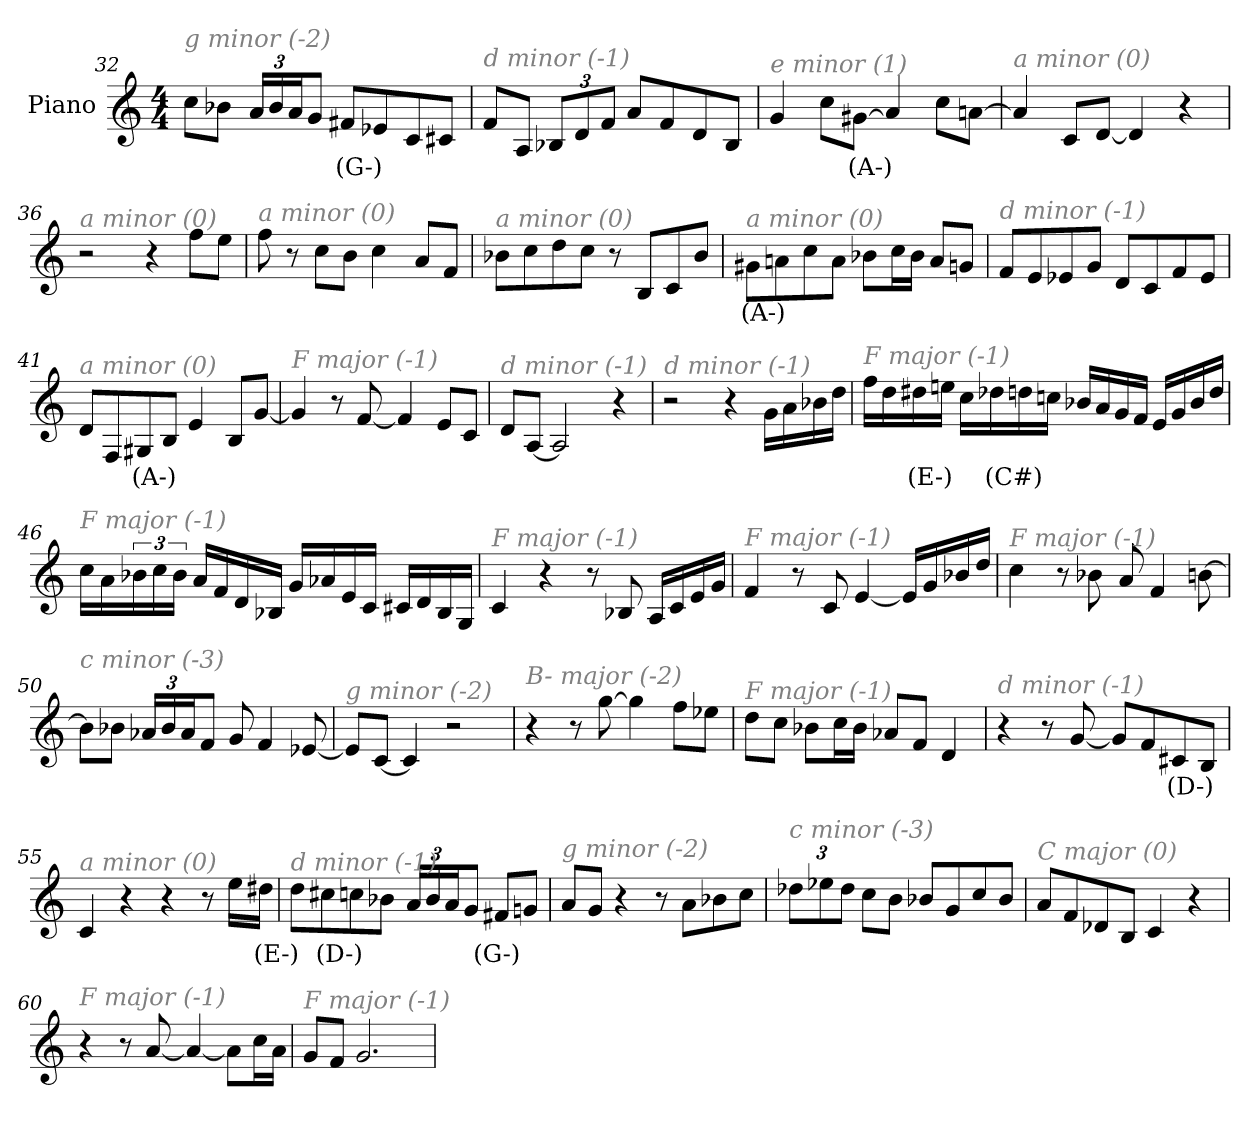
**kern	**text
*part1	*part1
*staff1	*staff1
*I"Piano	*
*I'Pno	*
*clefG2	*
*k[]	*
*M4/4	*
=32	=32
!LO:TX:i:color=#808080:t=g minor (-2)	!
8cc\L	.
8b-X\J	.
*Xbrackettup	*
24a/LL	.
24b-/	.
24a/J	.
8g/J	.
8f#Xi/L	(G-)
8e-X/	.
8c/	.
8c#X/J	.
!!LO:LB:g=z
=33	=33
!LO:TX:i:color=#808080:t=d minor (-1)	!
8f/L	.
8A/J	.
12B-X/L	.
12d/	.
12f/J	.
8a/L	.
8f/	.
8d/	.
8B-/J	.
=34	=34
!LO:TX:i:color=#808080:t=e minor (1)	!
4g/	.
8cc\L	.
[8g#Xi\J	(A-)
4a-/]	.
8cc\L	.
[8an\J	.
=35	=35
!LO:TX:i:color=#808080:t=a minor (0)	!
4a/]	.
8c/L	.
[8d/J	.
4d/]	.
4r	.
=36	=36
!LO:TX:i:color=#808080:t=a minor (0)	!
2r	.
4r	.
8ff\L	.
8ee\J	.
=37	=37
!LO:TX:i:color=#808080:t=a minor (0)	!
8ff\	.
8r	.
8cc\L	.
8b\J	.
4cc\	.
8a/L	.
8f/J	.
!!LO:LB:g=z
=38	=38
!LO:TX:i:color=#808080:t=a minor (0)	!
8b-X\L	.
8cc\	.
8dd\	.
8cc\J	.
8r	.
8B/L	.
8c/	.
8b-/J	.
=39	=39
!LO:TX:i:color=#808080:t=a minor (0)	!
8g#Xi\L	(A-)
8an\	.
8cc\	.
8a\J	.
8b-X\L	.
16cc\L	.
16b-\JJ	.
8a/L	.
8g/J	.
=40	=40
!LO:TX:i:color=#808080:t=d minor (-1)	!
8f/L	.
8e/	.
8e-X/	.
8g/J	.
8d/L	.
8c/	.
8f/	.
8e-/J	.
=41	=41
!LO:TX:i:color=#808080:t=a minor (0)	!
8d/L	.
8F/	.
8G#Xi/	(A-)
8B/J	.
4e/	.
8B/L	.
[8g/J	.
!!LO:LB:g=z
=42	=42
!LO:TX:i:color=#808080:t=F major (-1)	!
4g/]	.
8r	.
[8f/	.
4f/]	.
8e/L	.
8c/J	.
=43	=43
!LO:TX:i:color=#808080:t=d minor (-1)	!
8d/L	.
[8A/J	.
2A/]	.
4r	.
=44	=44
!LO:TX:i:color=#808080:t=d minor (-1)	!
2r	.
4r	.
16g\LL	.
16a\	.
16b-X\	.
16dd\JJ	.
=45	=45
!LO:TX:i:color=#808080:t=F major (-1)	!
16ff\LL	.
16dd\	.
16dd#Xi\	(E-)
16een\JJ	.
16cc\LL	.
16dd-Xi\	(C#)
16dd\	.
16ccn\JJ	.
16b-X/LL	.
16a/	.
16g/	.
16f/JJ	.
16e/LL	.
16g/	.
16b-/	.
16dd/JJ	.
!!LO:PB:g=z
=46	=46
!LO:TX:i:color=#808080:t=F major (-1)	!
16cc\LL	.
16a\	.
*brackettup	*
24b-X\	.
24cc\	.
24b-\JJ	.
16a/LL	.
16f/	.
16d/	.
16B-X/JJ	.
16g/LL	.
16a-X/	.
16e/	.
16c/JJ	.
16c#X/LL	.
16d/	.
16B-/	.
16G/JJ	.
=47	=47
!LO:TX:i:color=#808080:t=F major (-1)	!
4c/	.
4r	.
8r	.
8B-X/	.
16A/LL	.
16c/	.
16e/	.
16g/JJ	.
=48	=48
!LO:TX:i:color=#808080:t=F major (-1)	!
4f/	.
8r	.
8c/	.
[4e/	.
16e/LL]	.
16g/	.
16b-X/	.
16dd/JJ	.
!!LO:LB:g=z
=49	=49
!LO:TX:i:color=#808080:t=F major (-1)	!
4cc\	.
8r	.
8b-X\	.
8a/	.
4f/	.
[8bn\	.
=50	=50
!LO:TX:i:color=#808080:t=c minor (-3)	!
8b\L]	.
8b-X\J	.
*Xbrackettup	*
24a-X/LL	.
24b-/	.
24a-/J	.
8f/J	.
8g/	.
4f/	.
[8e-X/	.
=51	=51
!LO:TX:i:color=#808080:t=g minor (-2)	!
8e-/L]	.
[8c/J	.
4c/]	.
2r	.
=52	=52
!LO:TX:i:color=#808080:t=B- major (-2)	!
4r	.
8r	.
[8gg\	.
4gg\]	.
8ff\L	.
8ee-X\J	.
=53	=53
!LO:TX:i:color=#808080:t=F major (-1)	!
8dd\L	.
8cc\J	.
8b-X\L	.
16cc\L	.
16b-\JJ	.
8a-X/L	.
8f/J	.
4d/	.
!!LO:LB:g=z
=54	=54
!LO:TX:i:color=#808080:t=d minor (-1)	!
4r	.
8r	.
[8g/	.
8g/L]	.
8f/	.
8c#Xi/	(D-)
8B/J	.
=55	=55
!LO:TX:i:color=#808080:t=a minor (0)	!
4c/	.
4r	.
4r	.
8r	.
16ee\LL	.
16dd#Xi\JJ	(E-)
=56	=56
!LO:TX:i:color=#808080:t=d minor (-1)	!
8dd\L	.
8cc#Xi\	(D-)
8cc\	.
8b-X\J	.
24a/LL	.
24b-/	.
24a/J	.
8g/J	.
8f#Xi/L	(G-)
8gn/J	.
=57	=57
!LO:TX:i:color=#808080:t=g minor (-2)	!
8a/L	.
8g/J	.
4r	.
8r	.
8a\L	.
8b-X\	.
8cc\J	.
!!LO:LB:g=z
=58	=58
!LO:TX:i:color=#808080:t=c minor (-3)	!
12dd-X\L	.
12ee-X\	.
12dd-\J	.
8cc\L	.
8b\J	.
8b-X/L	.
8g/	.
8cc/	.
8b-/J	.
=59	=59
!LO:TX:i:color=#808080:t=C major (0)	!
8a/L	.
8f/	.
8d-X/	.
8B/J	.
4c/	.
4r	.
=60	=60
!LO:TX:i:color=#808080:t=F major (-1)	!
4r	.
8r	.
[8a/	.
4a/_	.
8a\L]	.
16cc\L	.
16a\JJ	.
=61	=61
!LO:TX:i:color=#808080:t=F major (-1)	!
8g/L	.
8f/J	.
2.g/	.
=	=
*-	*-
